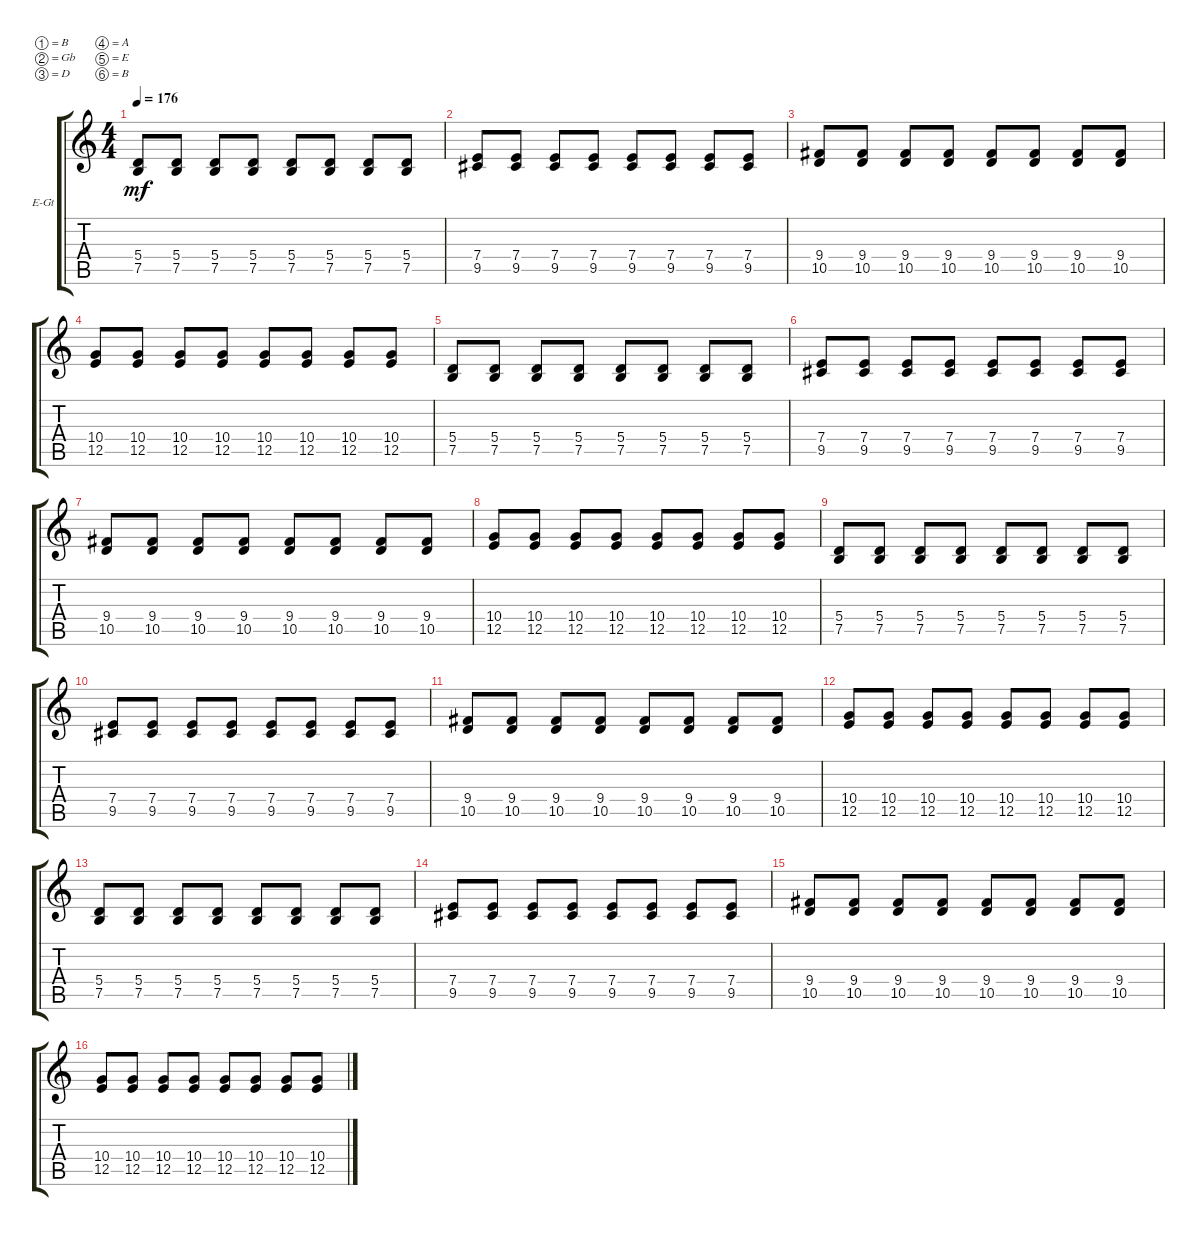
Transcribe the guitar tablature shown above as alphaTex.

\bracketExtendMode groupsimilarinstruments
\firstSystemTrackNameOrientation horizontal
\otherSystemsTrackNameOrientation horizontal
\track ("Jean-François Dagenais 1" "E-Gt") {instrument distortionguitar}
\staff {score tabs}
\tuning (B3 Gb3 D3 A2 E2 B1)
\ts (4 4)
\tempo 176
\clef g2
\ks c
(7.5 5.4).8{dy mf} (7.5 5.4).8 (7.5 5.4).8 (7.5 5.4).8 (7.5 5.4).8 (7.5 5.4).8 (5.4 7.5).8 (5.4 7.5).8 |
(9.5 7.4).8 (9.5 7.4).8 (9.5 7.4).8 (9.5 7.4).8 (9.5 7.4).8 (9.5 7.4).8 (9.5 7.4).8 (9.5 7.4).8 |
(10.5 9.4).8 (10.5 9.4).8 (10.5 9.4).8 (10.5 9.4).8 (10.5 9.4).8 (10.5 9.4).8 (10.5 9.4).8 (10.5 9.4).8 |
(12.5 10.4).8 (12.5 10.4).8 (12.5 10.4).8 (12.5 10.4).8 (12.5 10.4).8 (12.5 10.4).8 (12.5 10.4).8 (12.5 10.4).8 |
(7.5 5.4).8 (7.5 5.4).8 (7.5 5.4).8 (7.5 5.4).8 (7.5 5.4).8 (7.5 5.4).8 (5.4 7.5).8 (5.4 7.5).8 |
(9.5 7.4).8 (9.5 7.4).8 (9.5 7.4).8 (9.5 7.4).8 (9.5 7.4).8 (9.5 7.4).8 (9.5 7.4).8 (9.5 7.4).8 |
(10.5 9.4).8 (10.5 9.4).8 (10.5 9.4).8 (10.5 9.4).8 (10.5 9.4).8 (10.5 9.4).8 (10.5 9.4).8 (10.5 9.4).8 |
(12.5 10.4).8 (12.5 10.4).8 (12.5 10.4).8 (12.5 10.4).8 (12.5 10.4).8 (12.5 10.4).8 (12.5 10.4).8 (12.5 10.4).8 |
(7.5 5.4).8 (7.5 5.4).8 (7.5 5.4).8 (7.5 5.4).8 (7.5 5.4).8 (7.5 5.4).8 (5.4 7.5).8 (5.4 7.5).8 |
(9.5 7.4).8 (9.5 7.4).8 (9.5 7.4).8 (9.5 7.4).8 (9.5 7.4).8 (9.5 7.4).8 (9.5 7.4).8 (9.5 7.4).8 |
(10.5 9.4).8 (10.5 9.4).8 (10.5 9.4).8 (10.5 9.4).8 (10.5 9.4).8 (10.5 9.4).8 (10.5 9.4).8 (10.5 9.4).8 |
(12.5 10.4).8 (12.5 10.4).8 (12.5 10.4).8 (12.5 10.4).8 (12.5 10.4).8 (12.5 10.4).8 (12.5 10.4).8 (12.5 10.4).8 |
(7.5 5.4).8 (7.5 5.4).8 (7.5 5.4).8 (7.5 5.4).8 (7.5 5.4).8 (7.5 5.4).8 (5.4 7.5).8 (5.4 7.5).8 |
(9.5 7.4).8 (9.5 7.4).8 (9.5 7.4).8 (9.5 7.4).8 (9.5 7.4).8 (9.5 7.4).8 (9.5 7.4).8 (9.5 7.4).8 |
(10.5 9.4).8 (10.5 9.4).8 (10.5 9.4).8 (10.5 9.4).8 (10.5 9.4).8 (10.5 9.4).8 (10.5 9.4).8 (10.5 9.4).8 |
(12.5 10.4).8 (12.5 10.4).8 (12.5 10.4).8 (12.5 10.4).8 (12.5 10.4).8 (12.5 10.4).8 (12.5 10.4).8 (12.5 10.4).8
